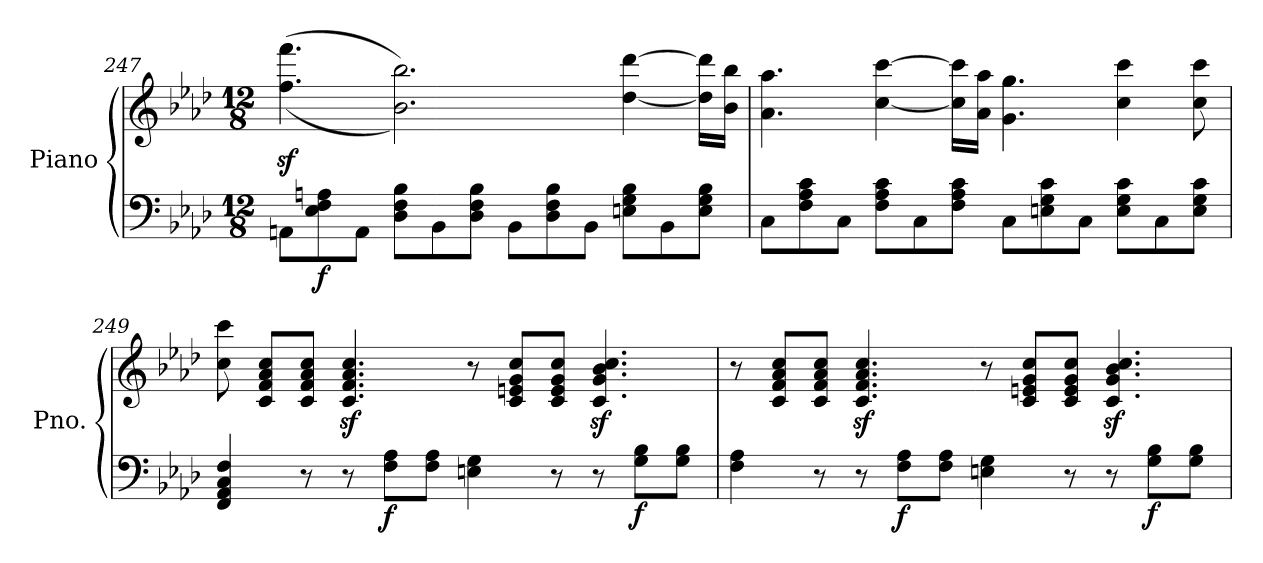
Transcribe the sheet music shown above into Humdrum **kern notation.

**kern	**kern	**dynam
*part1	*part1	*part1
*staff2	*staff1	*staff1/2
*I"Piano	*	*
*I'Pno.	*	*
!!LO:LB:g=z
*clefF4	*clefG2	*
*k[b-e-a-d-]	*k[b-e-a-d-]	*
*M12/8	*M12/8	*
=247	=247	=247
8AAn\L	((4.ff\z< 4.fff\z<	.
!	!	!LO:DY:b=2
8E-\ 8F\ 8An\	.	f
8AA\J	.	.
8D-\ 8F\ 8B-\L	2.b-\ 2.bb-\))	.
8BB-\	.	.
8D-\ 8F\ 8B-\J	.	.
8BB-\L	.	.
8D-\ 8F\ 8B-\	.	.
8BB-\J	.	.
8En\ 8G\ 8B-\L	[4dd-\ [4ddd-\	.
8BB-\	.	.
8E\ 8G\ 8B-\J	16dd-\] 16ddd-\]LL	.
.	16b-\ 16bb-\JJ	.
=248	=248	=248
8C\L	4.a-\ 4.aa-\	.
8F\ 8A-\ 8c\	.	.
8C\J	.	.
8F\ 8A-\ 8c\L	[4cc\ [4ccc\	.
8C\	.	.
8F\ 8A-\ 8c\J	16cc\] 16ccc\]LL	.
.	16a-\ 16aa-\JJ	.
8C\L	4.g\ 4.gg\	.
8En\ 8G\ 8c\	.	.
8C\J	.	.
8E\ 8G\ 8c\L	4cc\ 4ccc\	.
8C\	.	.
8E\ 8G\ 8c\J	8cc\ 8ccc\	.
=249	=249	=249
4FF/ 4AA-/ 4C/ 4F/	8cc\ 8ccc\	.
.	8c/ 8f/ 8a-/ 8cc/L	.
8r	8c/ 8f/ 8a-/ 8cc/J	.
8r	4.c/z< 4.f/z< 4.a-/z< 4.cc/z<	.
!	!	!LO:DY:b=2
8F\ 8A-\L	.	f
8F\ 8A-\J	.	.
4En\ 4G\	8r	.
.	8c/ 8en/ 8g/ 8cc/L	.
8r	8c/ 8e/ 8g/ 8cc/J	.
8r	4.c/z< 4.g/z< 4.b-/z< 4.cc/z<	.
!	!	!LO:DY:b=2
8G\ 8B-\L	.	f
8G\ 8B-\J	.	.
!!LO:LB:g=z
=250	=250	=250
4F\ 4A-\	8r	.
.	8c/ 8f/ 8a-/ 8cc/L	.
8r	8c/ 8f/ 8a-/ 8cc/J	.
8r	4.c/z< 4.f/z< 4.a-/z< 4.cc/z<	.
!	!	!LO:DY:b=2
8F\ 8A-\L	.	f
8F\ 8A-\J	.	.
4En\ 4G\	8r	.
.	8c/ 8en/ 8g/ 8cc/L	.
8r	8c/ 8e/ 8g/ 8cc/J	.
8r	4.c/z< 4.g/z< 4.b-/z< 4.cc/z<	.
!	!	!LO:DY:b=2
8G\ 8B-\L	.	f
8G\ 8B-\J	.	.
=	=	=
*-	*-	*-
